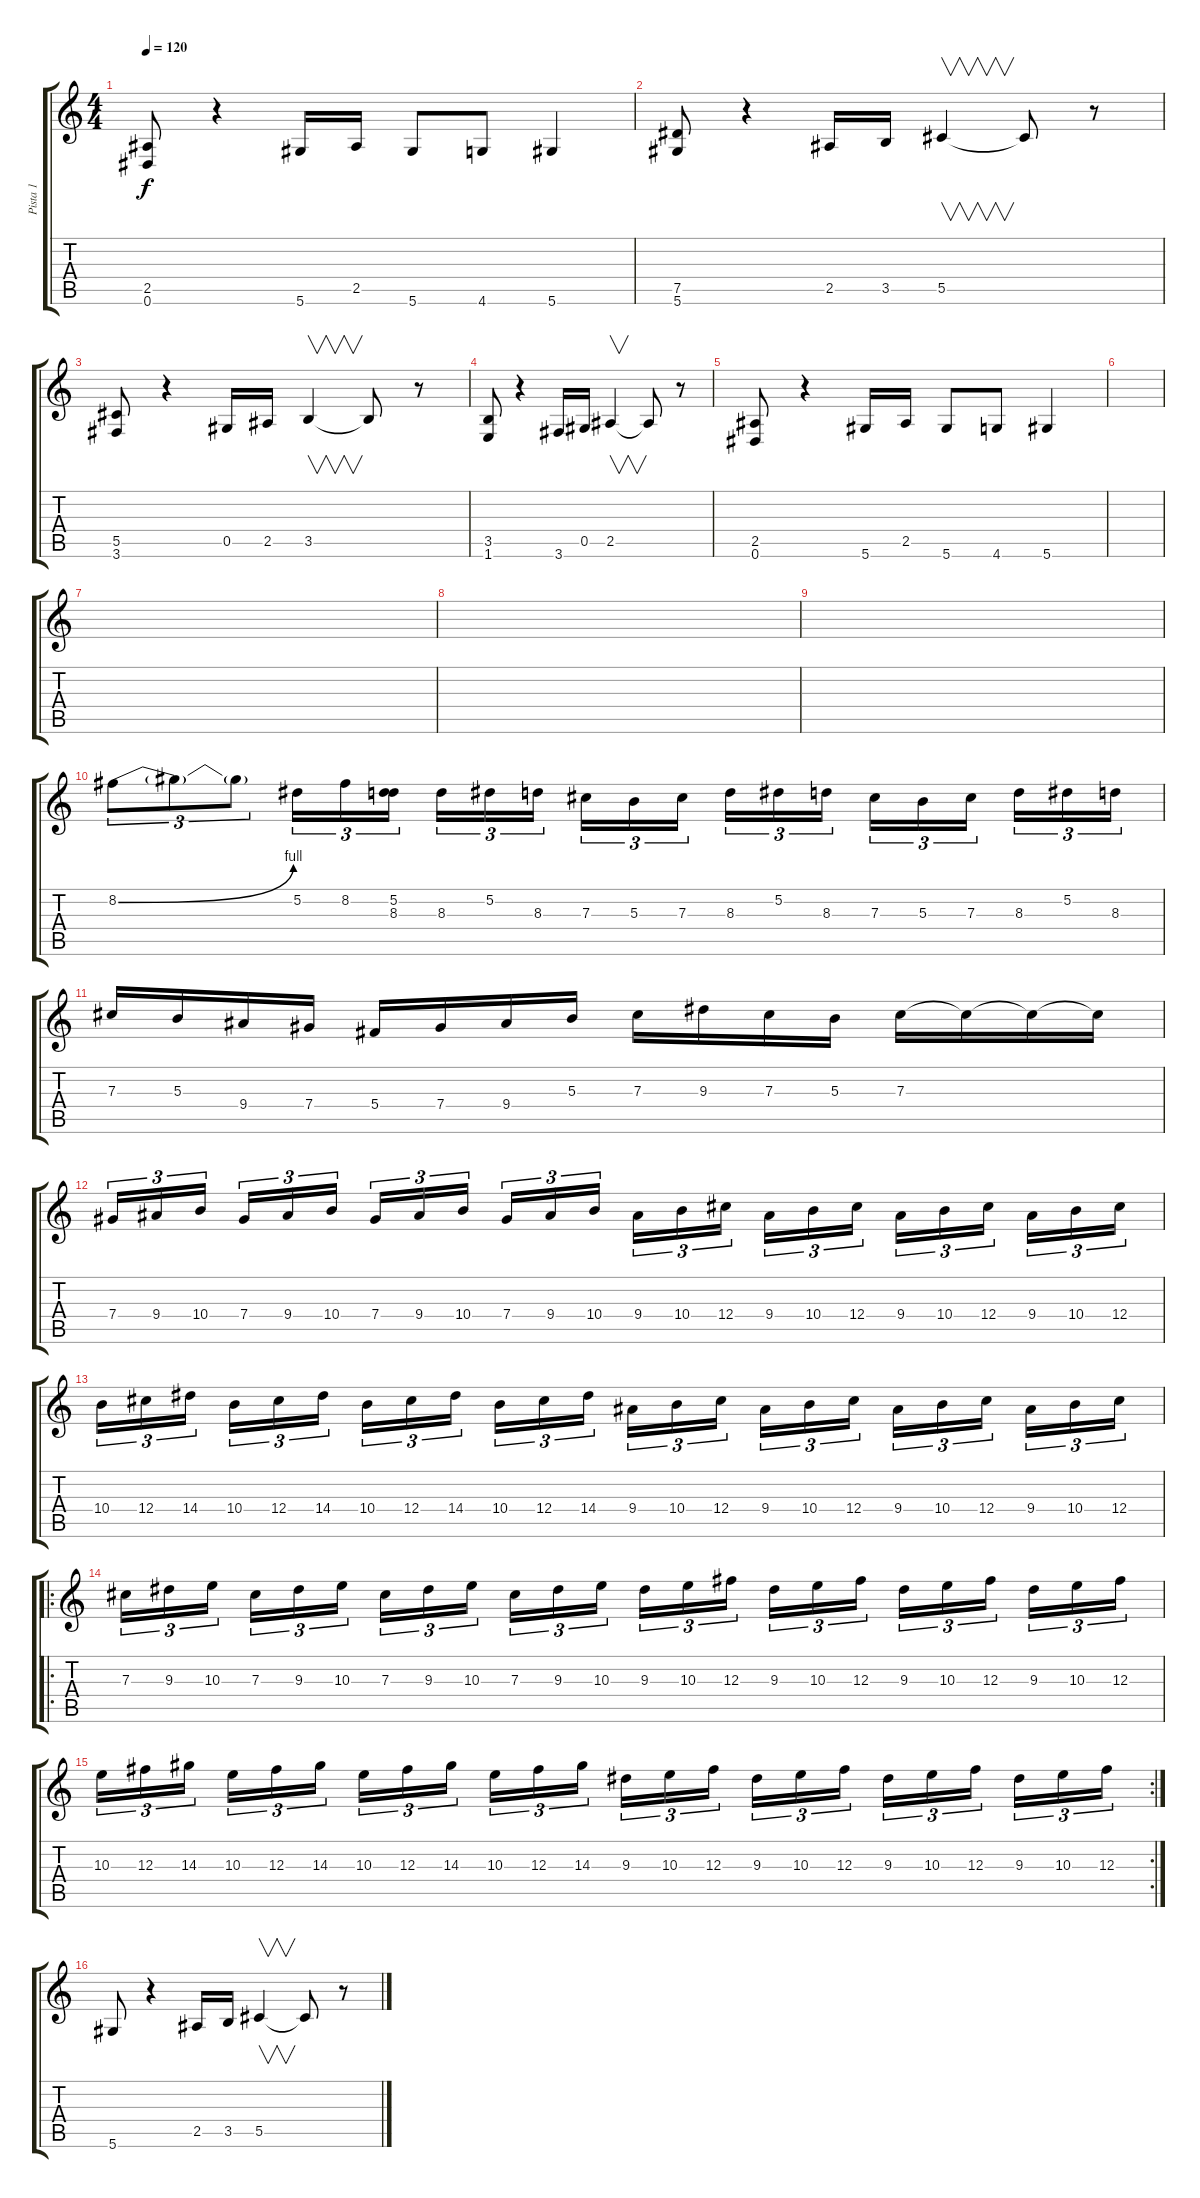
\track ("Pista 1" "Pista 1") {instrument distortionguitar}
\staff {score tabs}
\tuning (Eb4 Bb3 Gb3 Db3 Ab2 Eb2) {hide}
\ts (4 4)
\tempo 120
\clef g2
\ks c
(2.5 0.6).8{dy f} r.4 5.6.16 2.5.16 5.6.8 4.6.8 5.6.4 |
(7.5 5.6).8 r.4 2.5.16 3.5.16 5.5.4{v} 5.5{t}.8 r.8 |
(5.5 3.6).8 r.4 0.5.16 2.5.16 3.5.4{v} 3.5{t}.8 r.8 |
(3.5 1.6).8 r.4 3.6.16 0.5.16 2.5.4{v} 2.5{t}.8 r.8 |
(2.5 0.6).8 r.4 5.6.16 2.5.16 5.6.8 4.6.8 5.6.4 |
|
|
|
|
8.2{be (bend 0 0 60 4)}.8{tu (3 2)} 8.2{t}.8{tu (3 2)} 8.2{t}.8{tu (3 2)} 5.2.16{tu (3 2)} 8.2.16{tu (3 2)} (5.2 8.3).16{tu (3 2)} 8.3.16{tu (3 2)} 5.2.16{tu (3 2)} 8.3.16{tu (3 2)} 7.3.16{tu (3 2)} 5.3.16{tu (3 2)} 7.3.16{tu (3 2)} 8.3.16{tu (3 2)} 5.2.16{tu (3 2)} 8.3.16{tu (3 2)} 7.3.16{tu (3 2)} 5.3.16{tu (3 2)} 7.3.16{tu (3 2)} 8.3.16{tu (3 2)} 5.2.16{tu (3 2)} 8.3.16{tu (3 2)} |
7.3.16 5.3.16 9.4.16 7.4.16 5.4.16 7.4.16 9.4.16 5.3.16 7.3.16 9.3.16 7.3.16 5.3.16 7.3.16 7.3{t}.16 7.3{t}.16 7.3{t}.16 |
7.4.16{tu (3 2)} 9.4.16{tu (3 2)} 10.4.16{tu (3 2)} 7.4.16{tu (3 2)} 9.4.16{tu (3 2)} 10.4.16{tu (3 2)} 7.4.16{tu (3 2)} 9.4.16{tu (3 2)} 10.4.16{tu (3 2)} 7.4.16{tu (3 2)} 9.4.16{tu (3 2)} 10.4.16{tu (3 2)} 9.4.16{tu (3 2)} 10.4.16{tu (3 2)} 12.4.16{tu (3 2)} 9.4.16{tu (3 2)} 10.4.16{tu (3 2)} 12.4.16{tu (3 2)} 9.4.16{tu (3 2)} 10.4.16{tu (3 2)} 12.4.16{tu (3 2)} 9.4.16{tu (3 2)} 10.4.16{tu (3 2)} 12.4.16{tu (3 2)} |
10.4.16{tu (3 2)} 12.4.16{tu (3 2)} 14.4.16{tu (3 2)} 10.4.16{tu (3 2)} 12.4.16{tu (3 2)} 14.4.16{tu (3 2)} 10.4.16{tu (3 2)} 12.4.16{tu (3 2)} 14.4.16{tu (3 2)} 10.4.16{tu (3 2)} 12.4.16{tu (3 2)} 14.4.16{tu (3 2)} 9.4.16{tu (3 2)} 10.4.16{tu (3 2)} 12.4.16{tu (3 2)} 9.4.16{tu (3 2)} 10.4.16{tu (3 2)} 12.4.16{tu (3 2)} 9.4.16{tu (3 2)} 10.4.16{tu (3 2)} 12.4.16{tu (3 2)} 9.4.16{tu (3 2)} 10.4.16{tu (3 2)} 12.4.16{tu (3 2)} |
\ro
7.3.16{tu (3 2)} 9.3.16{tu (3 2)} 10.3.16{tu (3 2)} 7.3.16{tu (3 2)} 9.3.16{tu (3 2)} 10.3.16{tu (3 2)} 7.3.16{tu (3 2)} 9.3.16{tu (3 2)} 10.3.16{tu (3 2)} 7.3.16{tu (3 2)} 9.3.16{tu (3 2)} 10.3.16{tu (3 2)} 9.3.16{tu (3 2)} 10.3.16{tu (3 2)} 12.3.16{tu (3 2)} 9.3.16{tu (3 2)} 10.3.16{tu (3 2)} 12.3.16{tu (3 2)} 9.3.16{tu (3 2)} 10.3.16{tu (3 2)} 12.3.16{tu (3 2)} 9.3.16{tu (3 2)} 10.3.16{tu (3 2)} 12.3.16{tu (3 2)} |
\rc 2
10.3.16{tu (3 2)} 12.3.16{tu (3 2)} 14.3.16{tu (3 2)} 10.3.16{tu (3 2)} 12.3.16{tu (3 2)} 14.3.16{tu (3 2)} 10.3.16{tu (3 2)} 12.3.16{tu (3 2)} 14.3.16{tu (3 2)} 10.3.16{tu (3 2)} 12.3.16{tu (3 2)} 14.3.16{tu (3 2)} 9.3.16{tu (3 2)} 10.3.16{tu (3 2)} 12.3.16{tu (3 2)} 9.3.16{tu (3 2)} 10.3.16{tu (3 2)} 12.3.16{tu (3 2)} 9.3.16{tu (3 2)} 10.3.16{tu (3 2)} 12.3.16{tu (3 2)} 9.3.16{tu (3 2)} 10.3.16{tu (3 2)} 12.3.16{tu (3 2)} |
5.6.8 r.4 2.5.16 3.5.16 5.5.4{v} 5.5{t}.8 r.8
